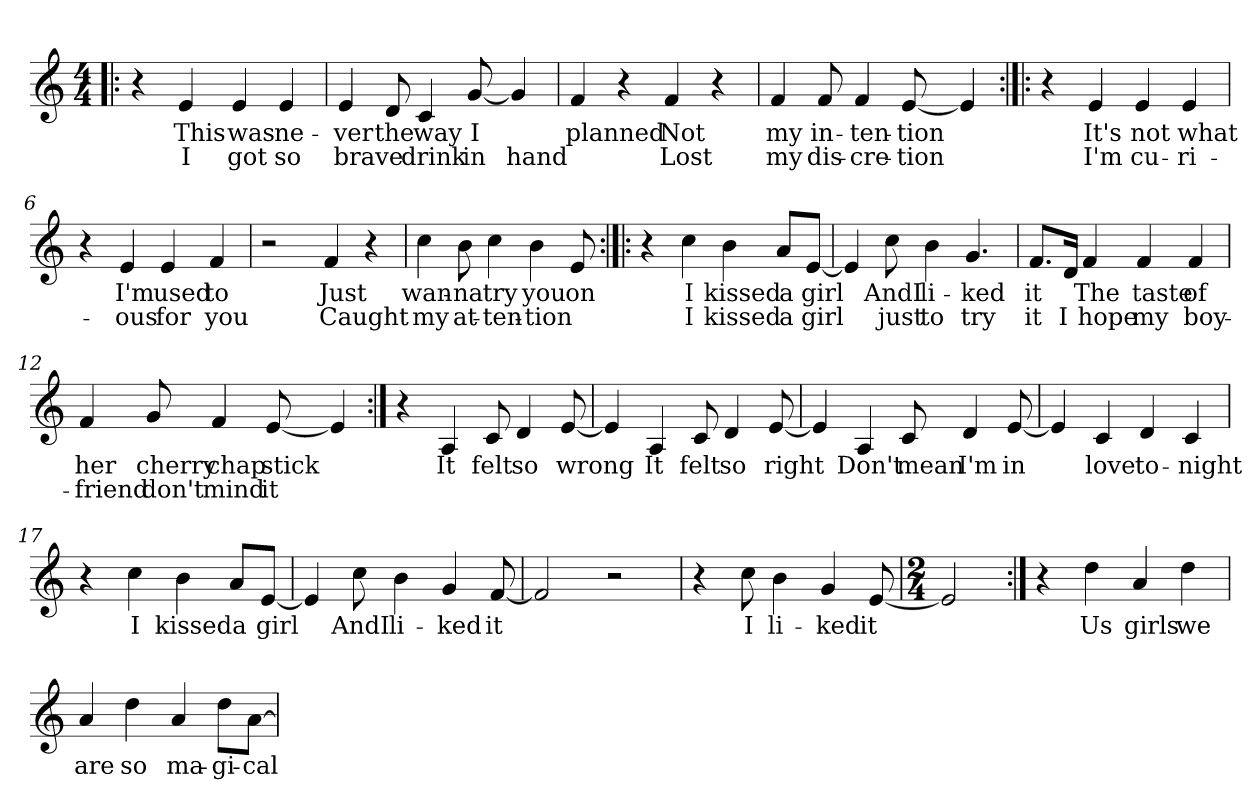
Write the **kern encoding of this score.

**kern	**text	**text
*part1	*part1	*part1
*staff1	*staff1	*staff1
*I'Tr.	*	*
*clefG2	*	*
*k[]	*	*
*C:	*	*
*M4/4	*	*
=1!|:	=1!|:	=1!|:
4r	.	.
!	!LO:LY:b	!LO:LY:b
4e	This	I
!	!LO:LY:b	!LO:LY:b
4e	was	got
!	!LO:LY:b	!LO:LY:b
4e	ne-	so
=2	=2	=2
!	!LO:LY:b	!LO:LY:b
4e	-ver	brave
!	!LO:LY:b	!
8d	the	.
!	!LO:LY:b	!LO:LY:b
4c	way	drink
!	!LO:LY:b	!LO:LY:b
[8g	I	in
!	!	!LO:LY:b
4g]	.	hand
=3	=3	=3
!	!LO:LY:b	!
4f	planned	.
4r	.	.
!	!LO:LY:b	!LO:LY:b
4f	Not	Lost
4r	.	.
=4	=4	=4
!	!LO:LY:b	!LO:LY:b
4f	my	my
!	!LO:LY:b	!LO:LY:b
8f	in-	dis-
!	!LO:LY:b	!LO:LY:b
4f	-ten-	-cre-
!	!LO:LY:b	!LO:LY:b
[8e	-tion	-tion
4e]	.	.
!!LO:LB:g=z
=5:|!|:	=5:|!|:	=5:|!|:
4r	.	.
!	!LO:LY:b	!LO:LY:b
4e	It's	I'm
!	!LO:LY:b	!LO:LY:b
4e	not	cu-
!	!LO:LY:b	!LO:LY:b
4e	what	-ri-
=6	=6	=6
4r	.	.
!	!LO:LY:b	!LO:LY:b
4e	I'm	-ous
!	!LO:LY:b	!LO:LY:b
4e	used	for
!	!LO:LY:b	!LO:LY:b
4f	to	you
=7	=7	=7
2r	.	.
!	!LO:LY:b	!LO:LY:b
4f	Just	Caught
4r	.	.
=8	=8	=8
!	!LO:LY:b	!LO:LY:b
4cc	wan-	my
!	!LO:LY:b	!LO:LY:b
8b	-na	at-
!	!LO:LY:b	!LO:LY:b
4cc	try	-ten-
!	!LO:LY:b	!LO:LY:b
4b	you	-tion
!	!LO:LY:b	!
8e	on	.
!!LO:LB:g=z
=9:|!|:	=9:|!|:	=9:|!|:
4r	.	.
!	!LO:LY:b	!LO:LY:b
4cc	I	I
!	!LO:LY:b	!LO:LY:b
4b	kissed	kissed
!	!LO:LY:b	!LO:LY:b
8aL	a	a
!	!LO:LY:b	!LO:LY:b
[8eJ	girl	girl
=10	=10	=10
4e]	.	.
!	!LO:LY:b	!LO:LY:b
8cc	AndI	just
!	!LO:LY:b	!LO:LY:b
4b	li-	to
!	!LO:LY:b	!LO:LY:b
4.g	-ked	try
=11	=11	=11
!	!LO:LY:b	!LO:LY:b
8.fL	it	it
!	!	!LO:LY:b
16dJk	.	I
!	!LO:LY:b	!LO:LY:b
4f	The	hope
!	!LO:LY:b	!LO:LY:b
4f	taste	my
!	!LO:LY:b	!LO:LY:b
4f	of	boy-
=12	=12	=12
!	!LO:LY:b	!LO:LY:b
4f	her	-friend
!	!LO:LY:b	!LO:LY:b
8g	cherry	don't
!	!LO:LY:b	!LO:LY:b
4f	chap	mind
!	!LO:LY:b	!LO:LY:b
[8e	stick	it
4e]	.	.
!!LO:LB:g=z
=13:|!	=13:|!	=13:|!
4r	.	.
!	!LO:LY:b	!
4A	It	.
!	!LO:LY:b	!
8c	felt	.
!	!LO:LY:b	!
4d	so	.
!	!LO:LY:b	!
[8e	wrong	.
=14	=14	=14
4e]	.	.
!	!LO:LY:b	!
4A	It	.
!	!LO:LY:b	!
8c	felt	.
!	!LO:LY:b	!
4d	so	.
!	!LO:LY:b	!
[8e	right	.
=15	=15	=15
4e]	.	.
!	!LO:LY:b	!
4A	Don't	.
!	!LO:LY:b	!
8c	mean	.
!	!LO:LY:b	!
4d	I'm	.
!	!LO:LY:b	!
[8e	in	.
=16	=16	=16
4e]	.	.
!	!LO:LY:b	!
4c	love	.
!	!LO:LY:b	!
4d	to-	.
!	!LO:LY:b	!
4c	-night	.
!!LO:LB:g=z
=17	=17	=17
4r	.	.
!	!LO:LY:b	!
4cc	I	.
!	!LO:LY:b	!
4b	kissed	.
!	!LO:LY:b	!
8aL	a	.
!	!LO:LY:b	!
[8eJ	girl	.
=18	=18	=18
4e]	.	.
!	!LO:LY:b	!
8cc	AndI	.
!	!LO:LY:b	!
4b	li-	.
!	!LO:LY:b	!
4g	-ked	.
!	!LO:LY:b	!
[8f	it	.
=19	=19	=19
2f]	.	.
2r	.	.
=20	=20	=20
4r	.	.
!	!LO:LY:b	!
8cc	I	.
!	!LO:LY:b	!
4b	li-	.
!	!LO:LY:b	!
4g	-ked	.
!	!LO:LY:b	!
[8e	it	.
=21	=21	=21
*M2/4	*	*
2e]	.	.
!!LO:LB:g=z
=:|!	=:|!	=:|!
4r	.	.
!	!LO:LY:b	!
4dd	Us	.
!	!LO:LY:b	!
4a	girls	.
!	!LO:LY:b	!
4dd	we	.
=1X	=1X	=1X
!	!LO:LY:b	!
4a	are	.
!	!LO:LY:b	!
4dd	so	.
!	!LO:LY:b	!
4a	ma-	.
!	!LO:LY:b	!
8ddL	-gi-	.
!	!LO:LY:b	!
[8aJ	-cal	.
=	=	=
*-	*-	*-
